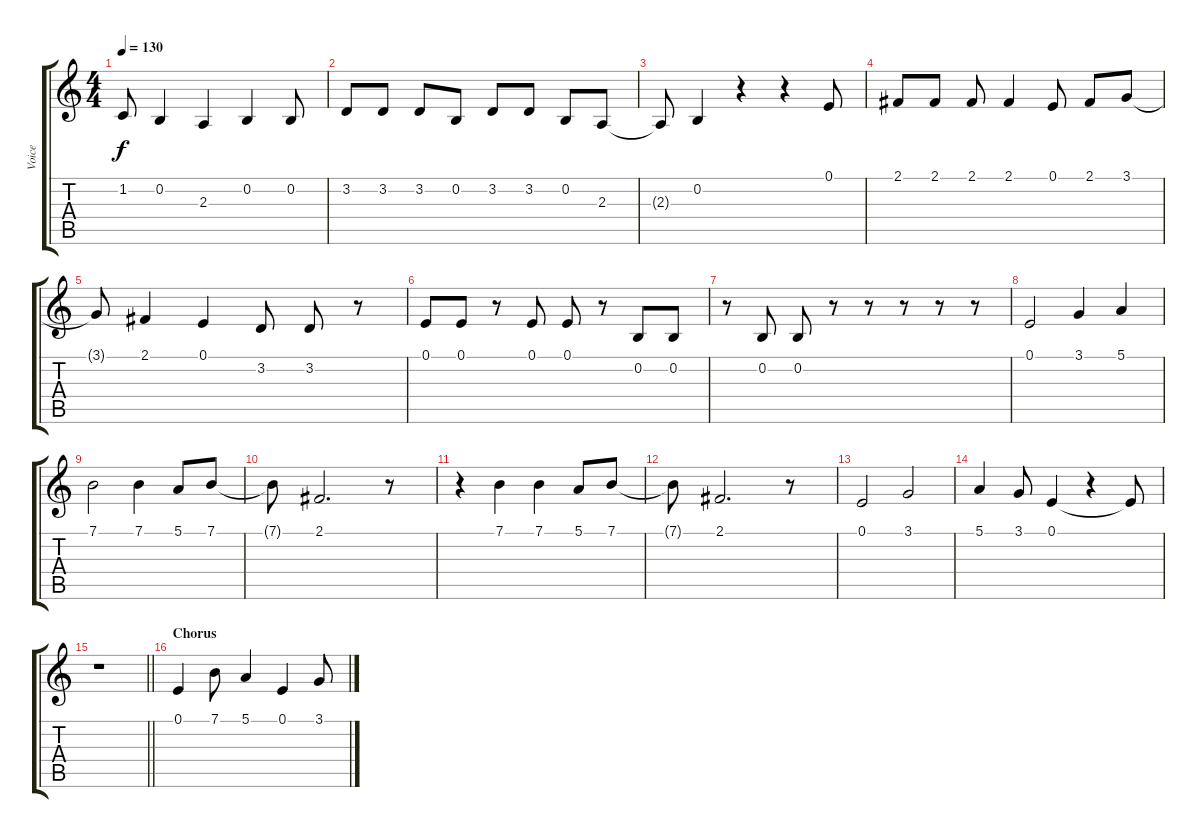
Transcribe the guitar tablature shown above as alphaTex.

\track ("Voice" "Voice") {instrument lead2sawtooth}
\staff {score tabs}
\tuning (E4 B3 G3 D3 A2 E2) {hide}
\ts (4 4)
\tempo 130
\clef g2
\ks c
1.2{t}.8{dy f} 0.2.4 2.3.4 0.2.4 0.2.8 |
3.2.8 3.2.8 3.2.8 0.2.8 3.2.8 3.2.8 0.2.8 2.3.8 |
2.3{t}.8 0.2.4 r.4 r.4 0.1.8 |
2.1.8 2.1.8 2.1.8 2.1.4 0.1.8 2.1.8 3.1.8 |
3.1{t}.8 2.1.4 0.1.4 3.2.8 3.2.8 r.8 |
0.1.8 0.1.8 r.8 0.1.8 0.1.8 r.8 0.2.8 0.2.8 |
r.8 0.2.8 0.2.8 r.8 r.8 r.8 r.8 r.8 |
0.1.2 3.1.4 5.1.4 |
7.1.2 7.1.4 5.1.8 7.1.8 |
7.1{t}.8 2.1.2{d} r.8 |
r.4 7.1.4 7.1.4 5.1.8 7.1.8 |
7.1{t}.8 2.1.2{d} r.8 |
0.1.2 3.1.2 |
5.1.4 3.1.8 0.1.4 r.4 0.1{t}.8 |
\barLineRight lightlight
r.1 |
\section ("" "Chorus")
0.1.4 7.1.8 5.1.4 0.1.4 3.1.8
